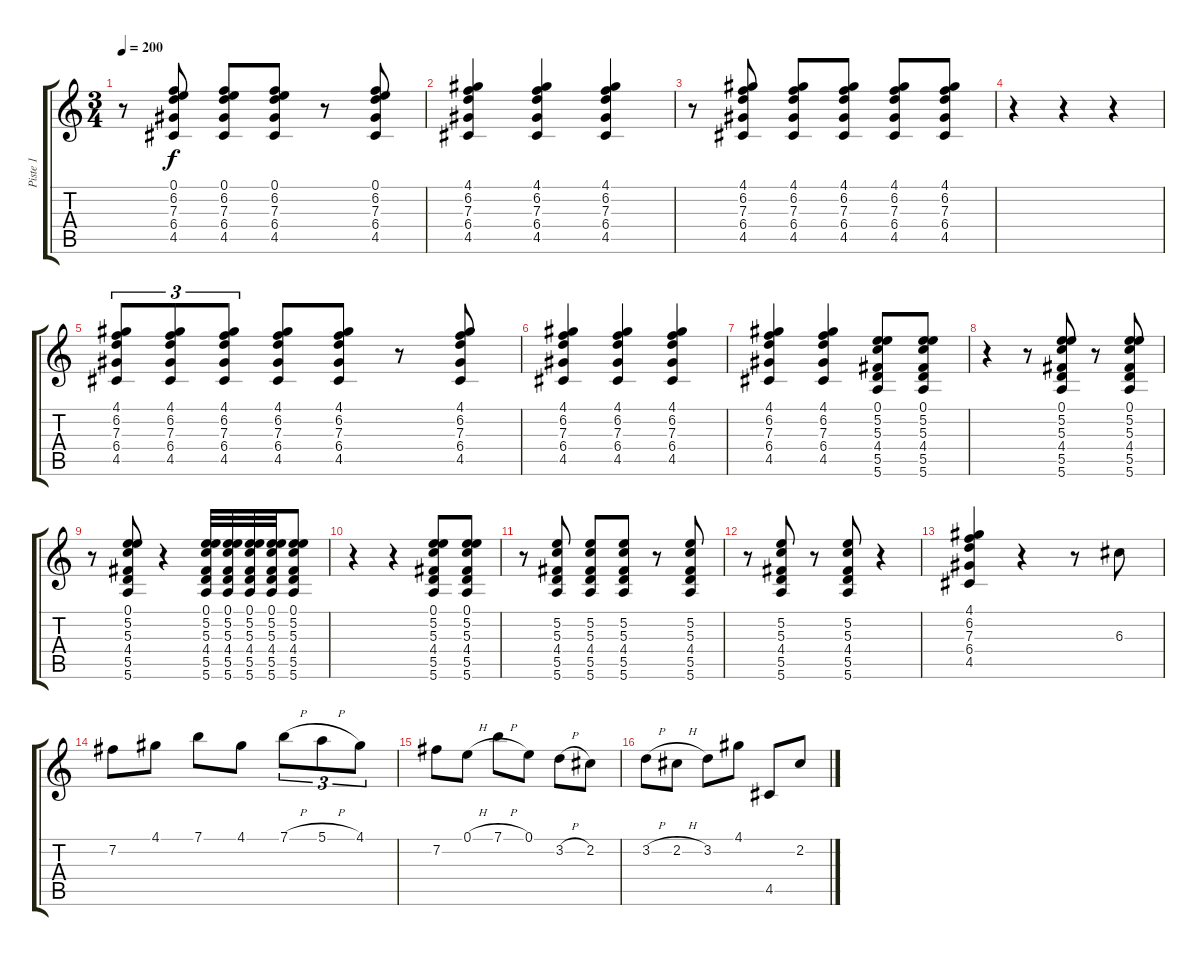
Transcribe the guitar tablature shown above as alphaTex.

\track ("Piste 1" "Piste 1") {instrument acousticguitarnylon}
\staff {score tabs}
\tuning (E4 B3 G3 D3 A2 E2) {hide}
\ts (3 4)
\tempo 200
\clef g2
\ks c
r.8{dy f} (0.1 6.2 7.3 6.4 4.5).8 (0.1 6.2 7.3 6.4 4.5).8 (0.1 6.2 7.3 6.4 4.5).8 r.8 (0.1 6.2 7.3 6.4 4.5).8 |
(4.1 6.2 7.3 6.4 4.5).4 (4.1 6.2 7.3 6.4 4.5).4 (4.1 6.2 7.3 6.4 4.5).4 |
r.8 (4.1 6.2 7.3 6.4 4.5).8 (4.1 6.2 7.3 6.4 4.5).8 (4.1 6.2 7.3 6.4 4.5).8 (4.1 6.2 7.3 6.4 4.5).8 (4.1 6.2 7.3 6.4 4.5).8 |
r.4 r.4 r.4 |
(4.1 6.2 7.3 6.4 4.5).8{tu (3 2)} (4.1 6.2 7.3 6.4 4.5).8{tu (3 2)} (4.1 6.2 7.3 6.4 4.5).8{tu (3 2)} (4.1 6.2 7.3 6.4 4.5).8 (4.1 6.2 7.3 6.4 4.5).8 r.8 (4.1 6.2 7.3 6.4 4.5).8 |
(4.1 6.2 7.3 6.4 4.5).4 (4.1 6.2 7.3 6.4 4.5).4 (4.1 6.2 7.3 6.4 4.5).4 |
(4.1 6.2 7.3 6.4 4.5).4 (4.1 6.2 7.3 6.4 4.5).4 (0.1 5.2 5.3 4.4 5.5 5.6).8 (0.1 5.2 5.3 4.4 5.5 5.6).8 |
r.4 r.8 (0.1 5.2 5.3 4.4 5.5 5.6).8 r.8 (0.1 5.2 5.3 4.4 5.5 5.6).8 |
r.8 (0.1 5.2 5.3 4.4 5.5 5.6).8 r.4 (0.1 5.2 5.3 4.4 5.5 5.6).32 (0.1 5.2 5.3 4.4 5.5 5.6).32 (0.1 5.2 5.3 4.4 5.5 5.6).32 (0.1 5.2 5.3 4.4 5.5 5.6).32 (0.1 5.2 5.3 4.4 5.5 5.6).8 |
r.4 r.4 (0.1 5.2 5.3 4.4 5.5 5.6).8 (0.1 5.2 5.3 4.4 5.5 5.6).8 |
r.8 (5.2 5.3 4.4 5.5 5.6).8 (5.2 5.3 4.4 5.5 5.6).8 (5.2 5.3 4.4 5.5 5.6).8 r.8 (5.2 5.3 4.4 5.5 5.6).8 |
r.8 (5.2 5.3 4.4 5.5 5.6).8 r.8 (5.2 5.3 4.4 5.5 5.6).8 r.4 |
(4.1 6.2 7.3 6.4 4.5).4 r.4 r.8 6.3.8 |
7.2.8 4.1.8 7.1.8 4.1.8 7.1{h}.8{tu (3 2)} 5.1{h}.8{tu (3 2)} 4.1.8{tu (3 2)} |
7.2.8 0.1{h}.8 7.1{h}.8 0.1.8 3.2{h}.8 2.2.8 |
3.2{h}.8 2.2{h}.8 3.2.8 4.1.8 4.5.8 2.2.8
